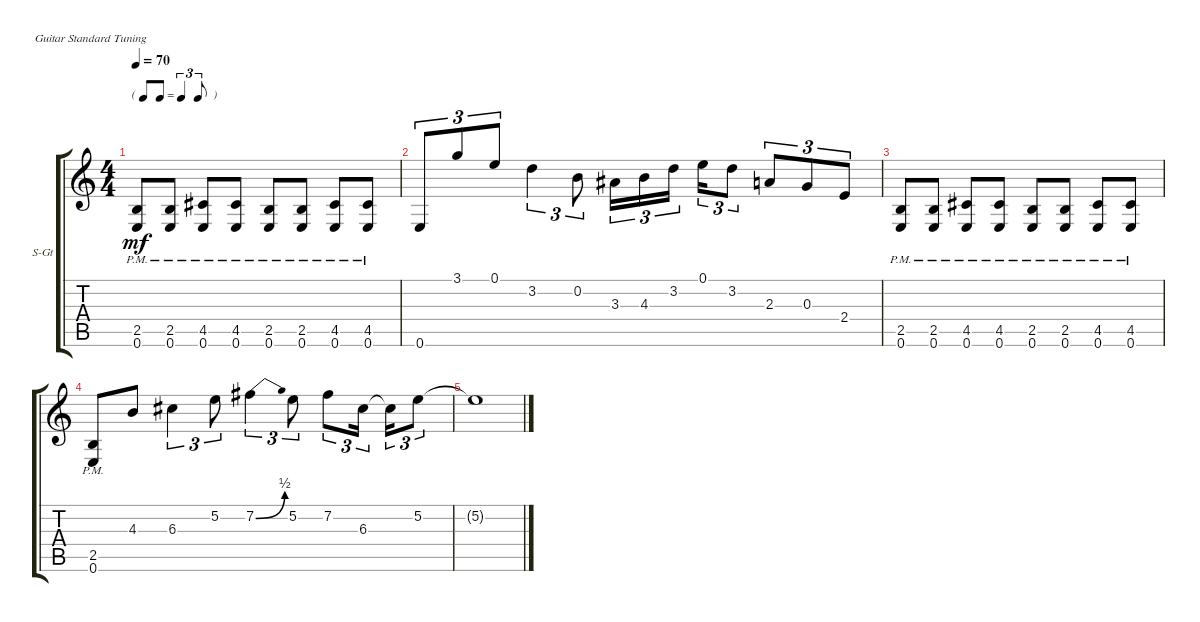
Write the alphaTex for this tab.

\defaultSystemsLayout 4
\bracketExtendMode groupsimilarinstruments
\firstSystemTrackNameOrientation horizontal
\otherSystemsTrackNameOrientation horizontal
\track ("Steel Guitar" "S-Gt") {instrument acousticguitarsteel}
\staff {score tabs}
\tuning (E4 B3 G3 D3 A2 E2)
\ts (4 4)
\tf triplet8th
\tempo 70
\clef g2
\ks c
(0.6{pm} 2.5{pm}).8{dy mf instrument acousticguitarsteel} (0.6{pm} 2.5{pm}).8 (4.5{pm} 0.6{pm}).8 (0.6{pm} 4.5{pm}).8 (0.6{pm} 2.5{pm}).8 (0.6{pm} 2.5{pm}).8 (4.5{pm} 0.6{pm}).8 (0.6{pm} 4.5{pm}).8 |
0.6.8{tu (3 2)} 3.1.8{tu (3 2)} 0.1.8{tu (3 2)} 3.2.4{tu (3 2)} 0.2.8{tu (3 2)} 3.3.16{tu (3 2)} 4.3.16{tu (3 2)} 3.2.16{tu (3 2)} 0.1.16{tu (3 2)} 3.2.8{tu (3 2)} 2.3.8{tu (3 2)} 0.3.8{tu (3 2)} 2.4.8{tu (3 2)} |
(0.6{pm} 2.5{pm}).8 (0.6{pm} 2.5{pm}).8 (4.5{pm} 0.6{pm}).8 (0.6{pm} 4.5{pm}).8 (0.6{pm} 2.5{pm}).8 (0.6{pm} 2.5{pm}).8 (4.5{pm} 0.6{pm}).8 (0.6{pm} 4.5{pm}).8 |
(0.6{pm} 2.5{pm}).8 4.3.8 6.3.4{tu (3 2)} 5.2.8{tu (3 2)} 7.2{be (bend 0 0 16.2 2)}.4{tu (3 2)} 5.2.8{tu (3 2)} 7.2.8{tu (3 2)} 6.3.16{tu (3 2)} 6.3{t}.16{tu (3 2)} 5.2.8{tu (3 2)} |
5.2{t}.1
